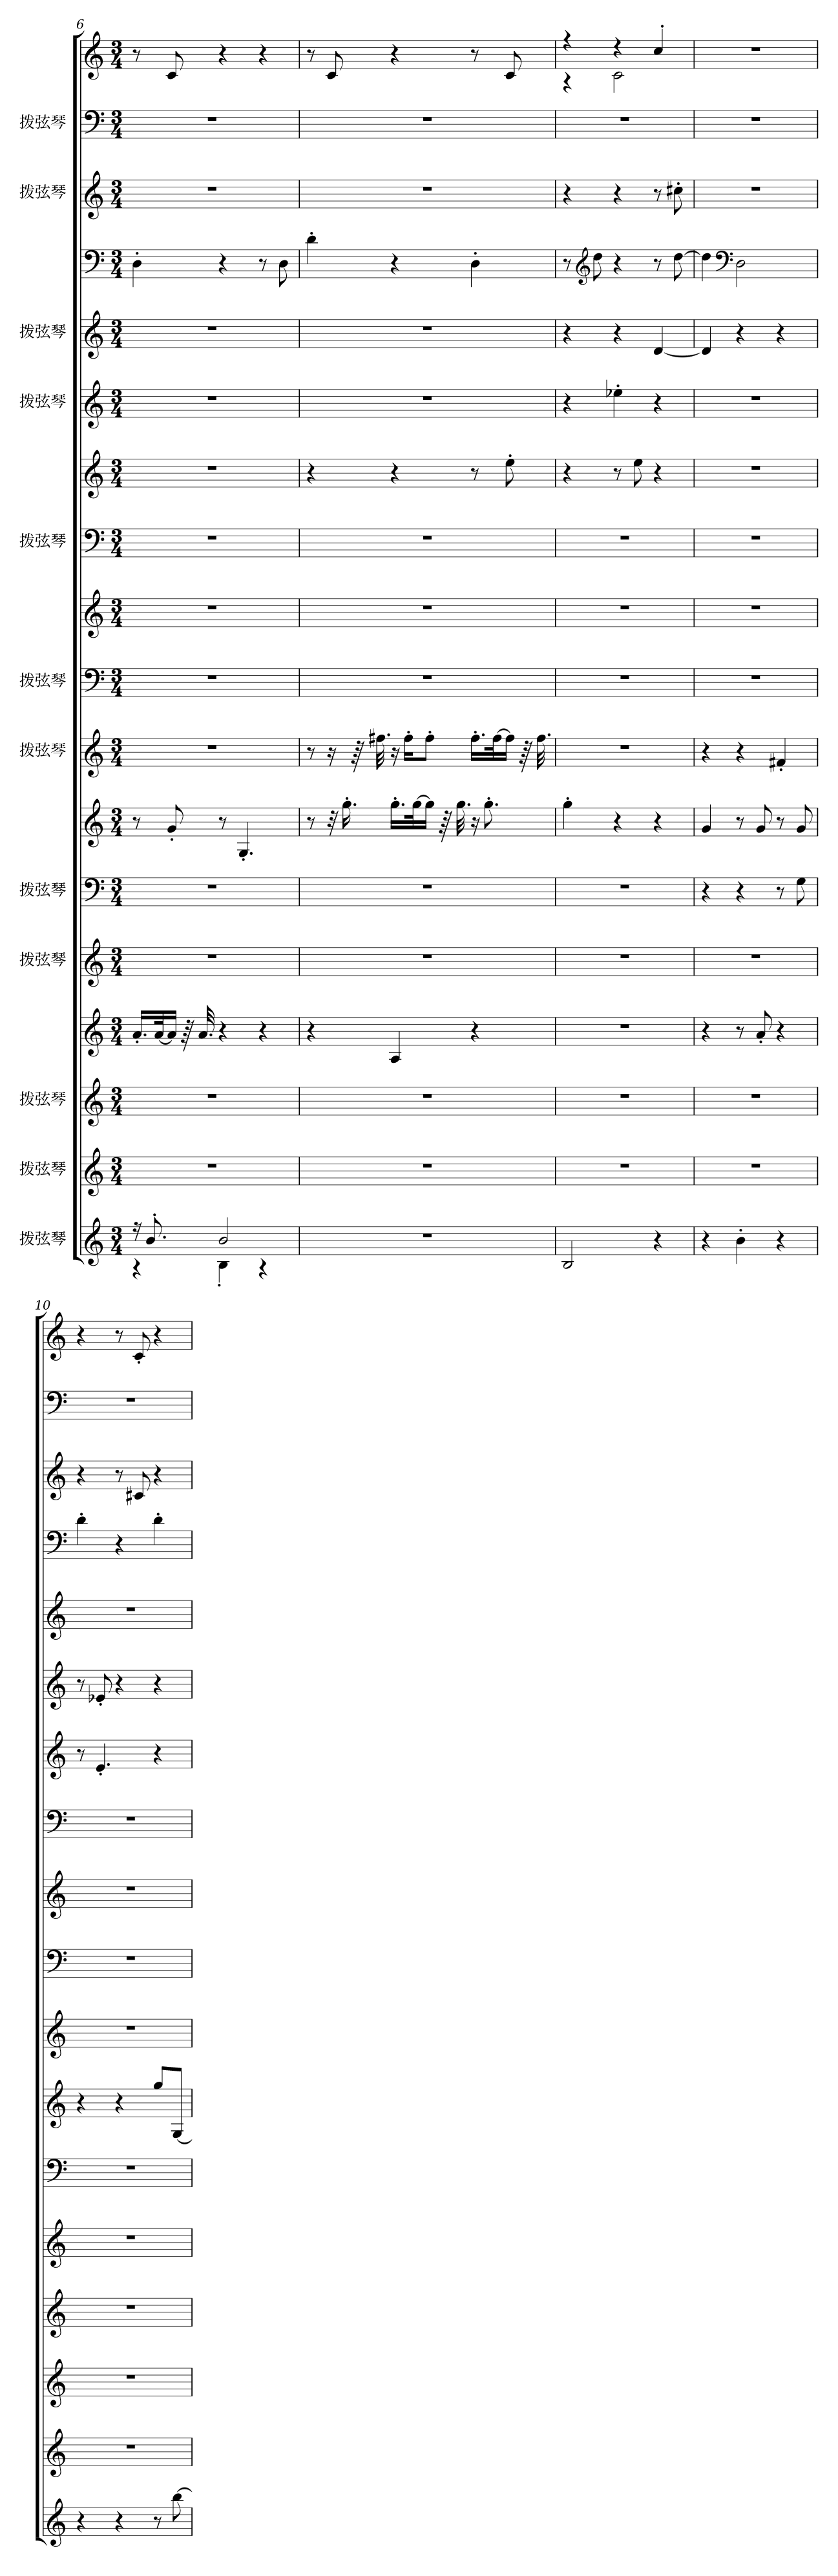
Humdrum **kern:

**kern	**kern	**kern	**kern	**kern	**kern	**kern	**kern	**kern	**kern	**kern	**kern	**kern	**kern	**kern	**kern	**kern	**kern
*part12	*part11	*part10	*part10	*part9	*part8	*part8	*part7	*part6	*part6	*part5	*part5	*part4	*part3	*part3	*part2	*part1	*part1
*staff18	*staff17	*staff16	*staff15	*staff14	*staff13	*staff12	*staff11	*staff10	*staff9	*staff8	*staff7	*staff6	*staff5	*staff4	*staff3	*staff2	*staff1
*I"拨弦琴	*I"拨弦琴	*I"拨弦琴	*	*I"拨弦琴	*I"拨弦琴	*	*I"拨弦琴	*I"拨弦琴	*	*I"拨弦琴	*	*I"拨弦琴	*I"拨弦琴	*	*I"拨弦琴	*I"拨弦琴	*
!!LO:PB:g=z
*clefG2	*clefG2	*clefG2	*clefG2	*clefG2	*clefF4	*clefG2	*clefG2	*clefF4	*clefG2	*clefF4	*clefG2	*clefG2	*clefG2	*clefF4	*clefG2	*clefF4	*clefG2
*k[]	*k[]	*k[]	*k[]	*k[]	*k[]	*k[]	*k[]	*k[]	*k[]	*k[]	*k[]	*k[]	*k[]	*k[]	*k[]	*k[]	*k[]
*M3/4	*M3/4	*M3/4	*M3/4	*M3/4	*M3/4	*M3/4	*M3/4	*M3/4	*M3/4	*M3/4	*M3/4	*M3/4	*M3/4	*M3/4	*M3/4	*M3/4	*M3/4
=6	=6	=6	=6	=6	=6	=6	=6	=6	=6	=6	=6	=6	=6	=6	=6	=6	=6
*^	*	*	*	*	*	*	*	*	*	*	*	*	*	*	*	*	*
16r	4r	2.r	2.r	16.a'/LL	2.r	2.r	8r	2.r	2.r	2.r	2.r	2.r	2.r	2.r	4D'\	2.r	2.r	8r
8.b'/	.	.	.	.	.	.	.	.	.	.	.	.	.	.	.	.	.	.
.	.	.	.	[32a/K	.	.	.	.	.	.	.	.	.	.	.	.	.	.
.	.	.	.	16a/JJ]	.	.	8g'/	.	.	.	.	.	.	.	.	.	.	8c/
.	.	.	.	64r	.	.	.	.	.	.	.	.	.	.	.	.	.	.
.	.	.	.	32.a/	.	.	.	.	.	.	.	.	.	.	.	.	.	.
2b/	4B'\	.	.	4r	.	.	8r	.	.	.	.	.	.	.	4r	.	.	4r
.	.	.	.	.	.	.	4.G'/	.	.	.	.	.	.	.	.	.	.	.
.	4r	.	.	4r	.	.	.	.	.	.	.	.	.	.	8r	.	.	4r
.	.	.	.	.	.	.	.	.	.	.	.	.	.	.	8D\	.	.	.
*v	*v	*	*	*	*	*	*	*	*	*	*	*	*	*	*	*	*	*
=7	=7	=7	=7	=7	=7	=7	=7	=7	=7	=7	=7	=7	=7	=7	=7	=7	=7
2.r	2.r	2.r	4r	2.r	2.r	8r	8r	2.r	2.r	2.r	4r	2.r	2.r	4d'\	2.r	2.r	8r
.	.	.	.	.	.	32r	16r	.	.	.	.	.	.	.	.	.	8c/
.	.	.	.	.	.	16.gg'\	.	.	.	.	.	.	.	.	.	.	.
.	.	.	.	.	.	.	64r	.	.	.	.	.	.	.	.	.	.
.	.	.	.	.	.	.	32.ff#X\	.	.	.	.	.	.	.	.	.	.
.	.	.	4A/	.	.	16.gg'\LL	16r	.	.	.	4r	.	.	4r	.	.	4r
.	.	.	.	.	.	.	16ff#'\KL	.	.	.	.	.	.	.	.	.	.
.	.	.	.	.	.	[32gg\K	.	.	.	.	.	.	.	.	.	.	.
.	.	.	.	.	.	16gg\JJ]	8ff#'\J	.	.	.	.	.	.	.	.	.	.
.	.	.	.	.	.	64r	.	.	.	.	.	.	.	.	.	.	.
.	.	.	.	.	.	32.gg\	.	.	.	.	.	.	.	.	.	.	.
.	.	.	4r	.	.	16r	16.ff#'\LL	.	.	.	8r	.	.	4D'\	.	.	8r
.	.	.	.	.	.	8.gg'\	.	.	.	.	.	.	.	.	.	.	.
.	.	.	.	.	.	.	[32ff#\K	.	.	.	.	.	.	.	.	.	.
.	.	.	.	.	.	.	16ff#\JJ]	.	.	.	8ee'\	.	.	.	.	.	8c/
.	.	.	.	.	.	.	64r	.	.	.	.	.	.	.	.	.	.
.	.	.	.	.	.	.	32.ff#\	.	.	.	.	.	.	.	.	.	.
=8	=8	=8	=8	=8	=8	=8	=8	=8	=8	=8	=8	=8	=8	=8	=8	=8	=8
*	*	*	*	*	*	*	*	*	*	*	*	*	*	*	*	*	*^
2B/	2.r	2.r	2.r	2.r	2.r	4gg'\	2.r	2.r	2.r	2.r	4r	4r	4r	8r	4r	2.r	4r	4r
*	*	*	*	*	*	*	*	*	*	*	*	*	*	*clefG2	*	*	*	*
.	.	.	.	.	.	.	.	.	.	.	.	.	.	8dd\	.	.	.	.
.	.	.	.	.	.	4r	.	.	.	.	8r	4ee-X'\	4r	4r	4r	.	4r	2c\
.	.	.	.	.	.	.	.	.	.	.	8ee\	.	.	.	.	.	.	.
4r	.	.	.	.	.	4r	.	.	.	.	4r	4r	[4d/	8r	8r	.	4cc'/	.
.	.	.	.	.	.	.	.	.	.	.	.	.	.	[8dd\	8cc#X'\	.	.	.
*	*	*	*	*	*	*	*	*	*	*	*	*	*	*	*	*	*v	*v
!!LO:PB:g=z
=9	=9	=9	=9	=9	=9	=9	=9	=9	=9	=9	=9	=9	=9	=9	=9	=9	=9
4r	2.r	2.r	4r	2.r	4r	4g/	4r	2.r	2.r	2.r	2.r	2.r	4d/]	4dd\]	2.r	2.r	2.r
*	*	*	*	*	*	*	*	*	*	*	*	*	*	*clefF4	*	*	*
4b'\	.	.	8r	.	4r	8r	4r	.	.	.	.	.	4r	2D\	.	.	.
.	.	.	8a'/	.	.	8g/	.	.	.	.	.	.	.	.	.	.	.
4r	.	.	4r	.	8r	8r	4f#X'/	.	.	.	.	.	4r	.	.	.	.
.	.	.	.	.	8G\	8g/	.	.	.	.	.	.	.	.	.	.	.
=10	=10	=10	=10	=10	=10	=10	=10	=10	=10	=10	=10	=10	=10	=10	=10	=10	=10
4r	2.r	2.r	2.r	2.r	2.r	4r	2.r	2.r	2.r	2.r	8r	8r	2.r	4d'\	4r	2.r	4r
.	.	.	.	.	.	.	.	.	.	.	4.e'/	8e-X'/	.	.	.	.	.
4r	.	.	.	.	.	4r	.	.	.	.	.	4r	.	4r	8r	.	8r
.	.	.	.	.	.	.	.	.	.	.	.	.	.	.	8c#X/	.	8c'/
8r	.	.	.	.	.	8gg/L	.	.	.	.	4r	4r	.	4d'\	4r	.	4r
[8bb\	.	.	.	.	.	[8G/J	.	.	.	.	.	.	.	.	.	.	.
=	=	=	=	=	=	=	=	=	=	=	=	=	=	=	=	=	=
*-	*-	*-	*-	*-	*-	*-	*-	*-	*-	*-	*-	*-	*-	*-	*-	*-	*-
